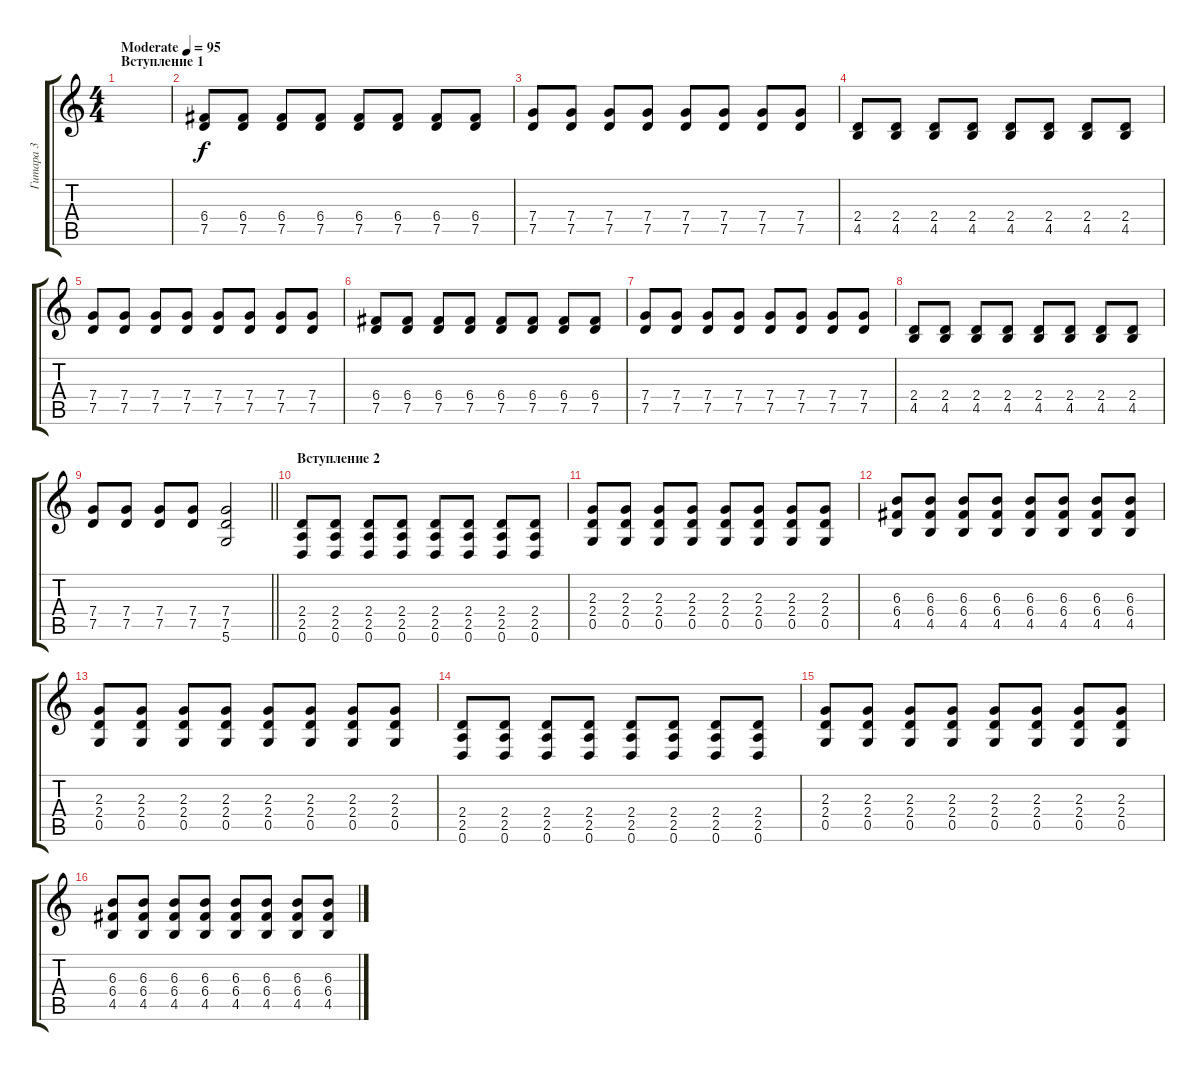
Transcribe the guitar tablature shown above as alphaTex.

\track ("Гитара 3" "Гитара 3") {instrument electricguitarclean}
\staff {score tabs}
\tuning (D4 A3 F3 C3 G2 D2) {hide}
\ts (4 4)
\section ("" "Вступление 1")
\tempo (95 "Moderate")
\clef g2
\ks c
|
(6.4 7.5).8 (6.4 7.5).8 (6.4 7.5).8 (6.4 7.5).8 (6.4 7.5).8 (6.4 7.5).8 (6.4 7.5).8 (6.4 7.5).8 |
(7.4 7.5).8 (7.4 7.5).8 (7.4 7.5).8 (7.4 7.5).8 (7.4 7.5).8 (7.4 7.5).8 (7.4 7.5).8 (7.4 7.5).8 |
(2.4 4.5).8 (2.4 4.5).8 (2.4 4.5).8 (2.4 4.5).8 (2.4 4.5).8 (2.4 4.5).8 (2.4 4.5).8 (2.4 4.5).8 |
(7.4 7.5).8 (7.4 7.5).8 (7.4 7.5).8 (7.4 7.5).8 (7.4 7.5).8 (7.4 7.5).8 (7.4 7.5).8 (7.4 7.5).8 |
(6.4 7.5).8 (6.4 7.5).8 (6.4 7.5).8 (6.4 7.5).8 (6.4 7.5).8 (6.4 7.5).8 (6.4 7.5).8 (6.4 7.5).8 |
(7.4 7.5).8 (7.4 7.5).8 (7.4 7.5).8 (7.4 7.5).8 (7.4 7.5).8 (7.4 7.5).8 (7.4 7.5).8 (7.4 7.5).8 |
(2.4 4.5).8 (2.4 4.5).8 (2.4 4.5).8 (2.4 4.5).8 (2.4 4.5).8 (2.4 4.5).8 (2.4 4.5).8 (2.4 4.5).8 |
\barLineRight lightlight
(7.4 7.5).8 (7.4 7.5).8 (7.4 7.5).8 (7.4 7.5).8 (7.4 7.5 5.6).2{volume 16 instrument electricguitarclean} |
\section ("" "Вступление 2")
(2.4 2.5 0.6).8 (2.4 2.5 0.6).8 (2.4 2.5 0.6).8 (2.4 2.5 0.6).8 (2.4 2.5 0.6).8 (2.4 2.5 0.6).8 (2.4 2.5 0.6).8 (2.4 2.5 0.6).8 |
(2.3 2.4 0.5).8 (2.3 2.4 0.5).8 (2.3 2.4 0.5).8 (2.3 2.4 0.5).8 (2.3 2.4 0.5).8 (2.3 2.4 0.5).8 (2.3 2.4 0.5).8 (2.3 2.4 0.5).8 |
(6.3 6.4 4.5).8 (6.3 6.4 4.5).8 (6.3 6.4 4.5).8 (6.3 6.4 4.5).8 (6.3 6.4 4.5).8 (6.3 6.4 4.5).8 (6.3 6.4 4.5).8 (6.3 6.4 4.5).8 |
(2.3 2.4 0.5).8 (2.3 2.4 0.5).8 (2.3 2.4 0.5).8 (2.3 2.4 0.5).8 (2.3 2.4 0.5).8 (2.3 2.4 0.5).8 (2.3 2.4 0.5).8 (2.3 2.4 0.5).8 |
(2.4 2.5 0.6).8 (2.4 2.5 0.6).8 (2.4 2.5 0.6).8 (2.4 2.5 0.6).8 (2.4 2.5 0.6).8 (2.4 2.5 0.6).8 (2.4 2.5 0.6).8 (2.4 2.5 0.6).8 |
(2.3 2.4 0.5).8 (2.3 2.4 0.5).8 (2.3 2.4 0.5).8 (2.3 2.4 0.5).8 (2.3 2.4 0.5).8 (2.3 2.4 0.5).8 (2.3 2.4 0.5).8 (2.3 2.4 0.5).8 |
(6.3 6.4 4.5).8 (6.3 6.4 4.5).8 (6.3 6.4 4.5).8 (6.3 6.4 4.5).8 (6.3 6.4 4.5).8 (6.3 6.4 4.5).8 (6.3 6.4 4.5).8 (6.3 6.4 4.5).8
